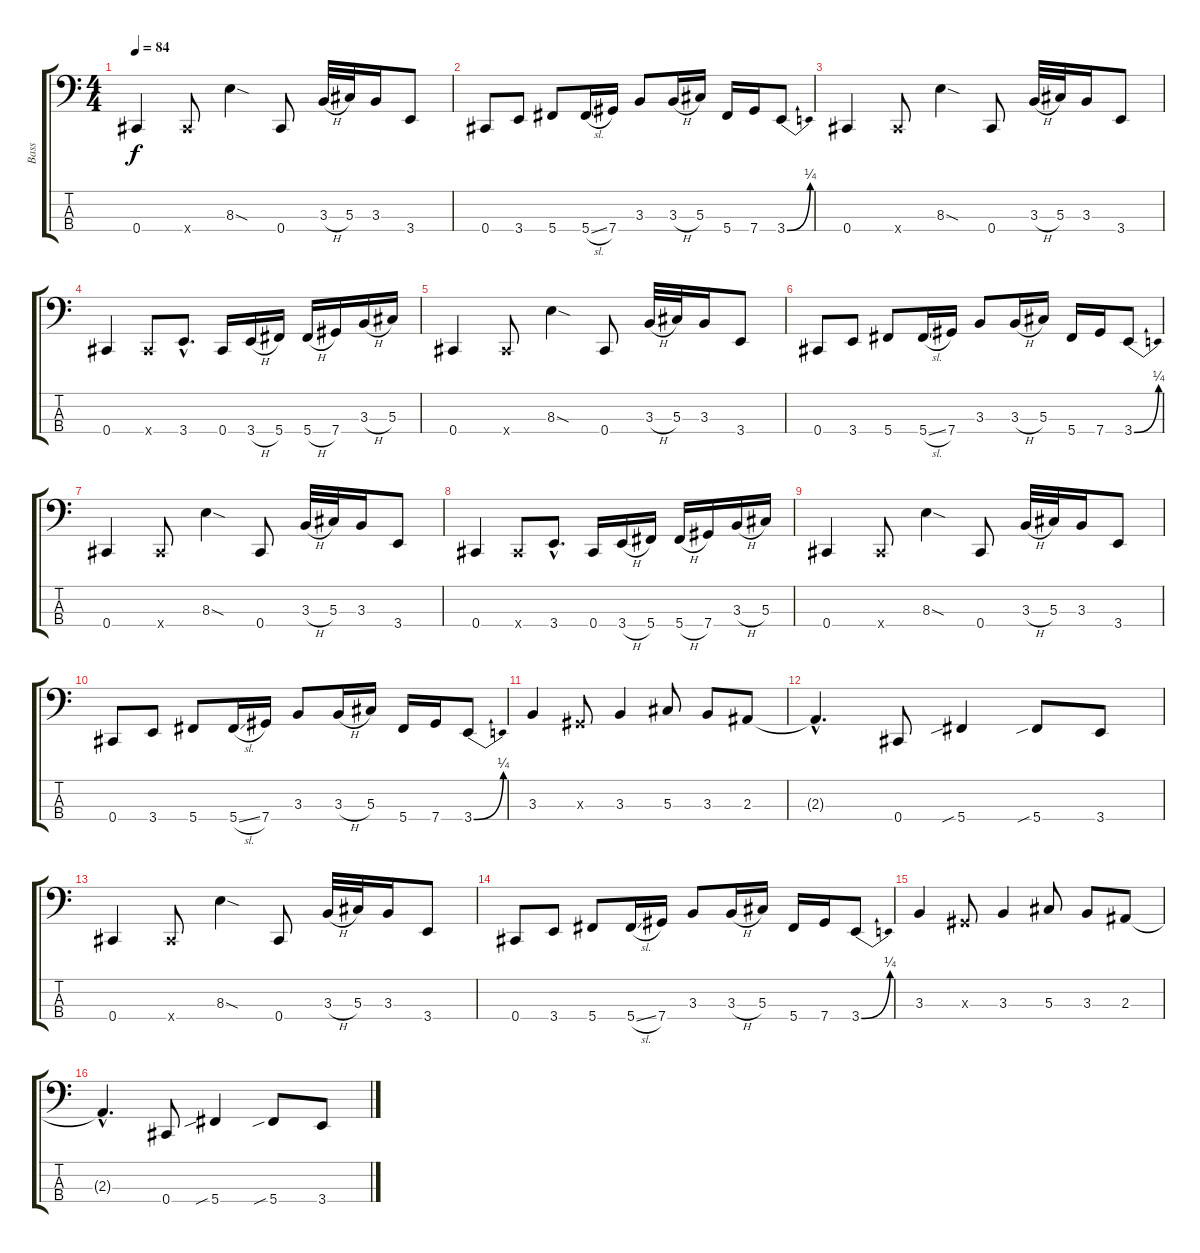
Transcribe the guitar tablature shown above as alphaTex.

\track ("Bass" "Bass") {instrument acousticbass}
\staff {score tabs}
\tuning (Gb2 Db2 Ab1 Db1) {hide}
\ts (4 4)
\tempo 84
\clef f4
\ks c
0.4.4{dy f} 0.4{x}.8 8.3{sod}.4 0.4.8 3.3{h}.32 5.3.32 3.3.16 3.4.8 |
0.4.8 3.4.8 5.4.8 5.4{sl}.16 7.4.16 3.3.8 3.3{h}.16 5.3.16 5.4.16 7.4.16 3.4{be (bend 0 0 60 1)}.8 |
0.4.4 0.4{x}.8 8.3{sod}.4 0.4.8 3.3{h}.32 5.3.32 3.3.16 3.4.8 |
0.4.4 0.4{x}.8 3.4{hac}.8{d} 0.4.16 3.4{h}.16 5.4.16 5.4{h}.16 7.4.16 3.3{h}.16 5.3.16 |
0.4.4 0.4{x}.8 8.3{sod}.4 0.4.8 3.3{h}.32 5.3.32 3.3.16 3.4.8 |
0.4.8 3.4.8 5.4.8 5.4{sl}.16 7.4.16 3.3.8 3.3{h}.16 5.3.16 5.4.16 7.4.16 3.4{be (bend 0 0 60 1)}.8 |
0.4.4 0.4{x}.8 8.3{sod}.4 0.4.8 3.3{h}.32 5.3.32 3.3.16 3.4.8 |
0.4.4 0.4{x}.8 3.4{hac}.8{d} 0.4.16 3.4{h}.16 5.4.16 5.4{h}.16 7.4.16 3.3{h}.16 5.3.16 |
0.4.4 0.4{x}.8 8.3{sod}.4 0.4.8 3.3{h}.32 5.3.32 3.3.16 3.4.8 |
0.4.8 3.4.8 5.4.8 5.4{sl}.16 7.4.16 3.3.8 3.3{h}.16 5.3.16 5.4.16 7.4.16 3.4{be (bend 0 0 60 1)}.8 |
3.3.4 0.3{x}.8 3.3.4 5.3.8 3.3.8 2.3.8 |
2.3{hac t}.4{d} 0.4.8 5.4{sib}.4 5.4{sib}.8 3.4.8 |
0.4.4 0.4{x}.8 8.3{sod}.4 0.4.8 3.3{h}.32 5.3.32 3.3.16 3.4.8 |
0.4.8 3.4.8 5.4.8 5.4{sl}.16 7.4.16 3.3.8 3.3{h}.16 5.3.16 5.4.16 7.4.16 3.4{be (bend 0 0 60 1)}.8 |
3.3.4 0.3{x}.8 3.3.4 5.3.8 3.3.8 2.3.8 |
2.3{hac t}.4{d} 0.4.8 5.4{sib}.4 5.4{sib}.8 3.4.8
